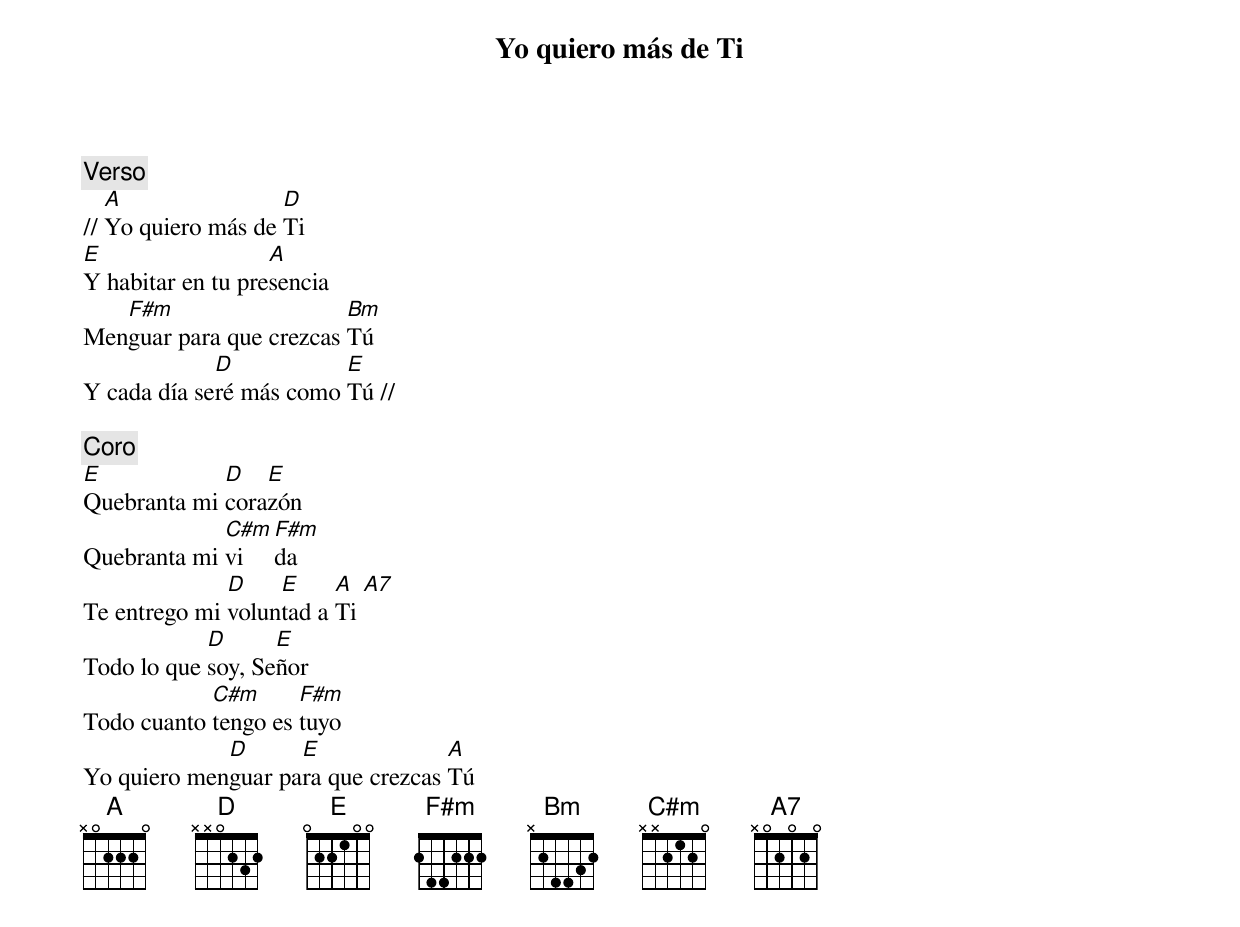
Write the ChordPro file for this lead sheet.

{title: Yo quiero más de Ti}
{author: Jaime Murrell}

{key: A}
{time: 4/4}

{comment: Verso}
// [A]Yo quiero más de [D]Ti
[E]Y habitar en tu pre[A]sencia
Men[F#m]guar para que crezcas [Bm]Tú
Y cada día se[D]ré más como [E]Tú //

{comment: Coro}
[E]Quebranta mi [D]cora[E]zón
Quebranta mi [C#m]vi[F#m]da
Te entrego mi [D]volun[E]tad a [A]Ti [A7]
Todo lo que [D]soy, Se[E]ñor
Todo cuanto [C#m]tengo es [F#m]tuyo
Yo quiero men[D]guar pa[E]ra que crezcas [A]Tú
